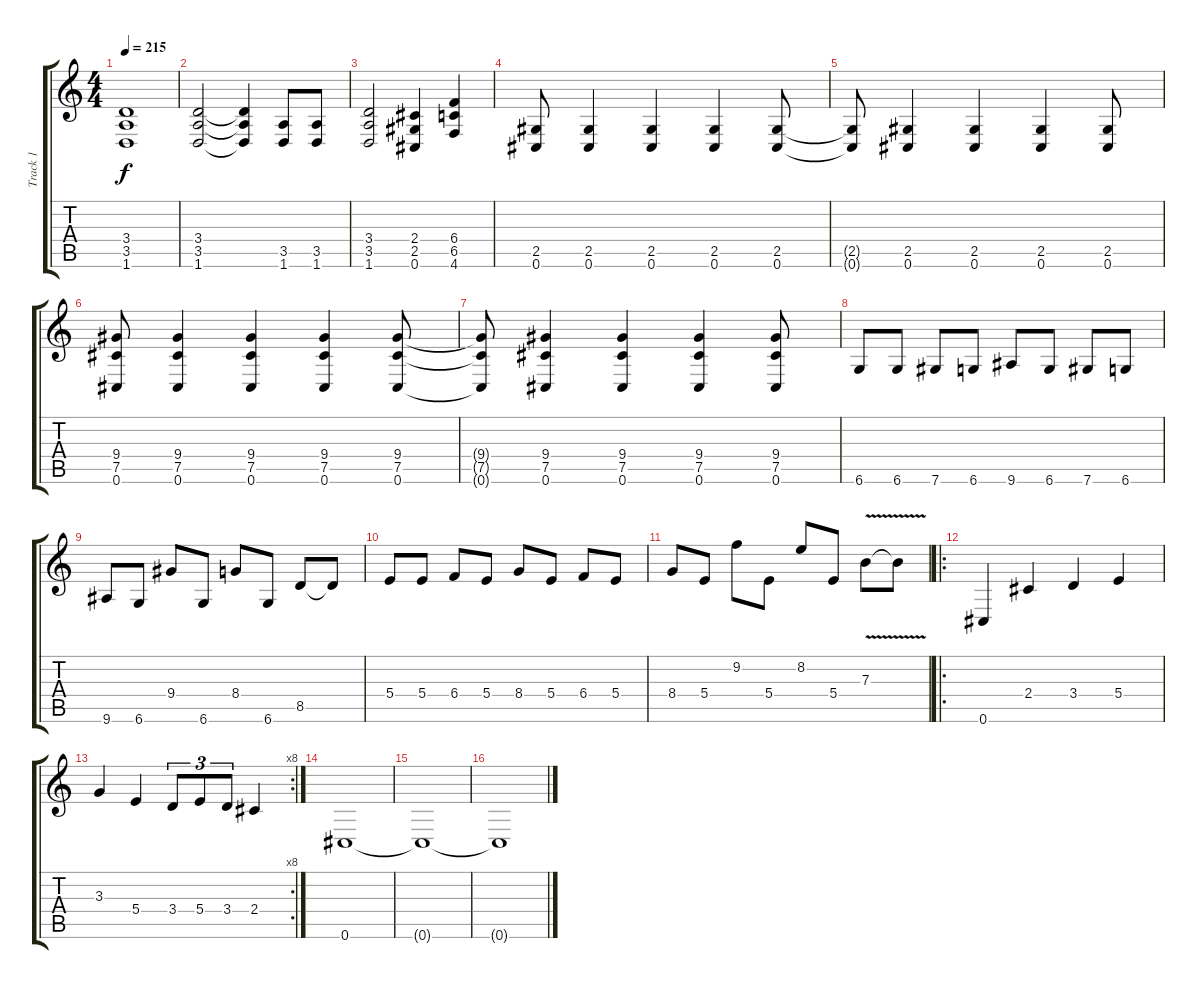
\track ("Track 1" "Track 1") {instrument electricguitarclean}
\staff {score tabs}
\tuning (Db4 Ab3 E3 B2 Gb2 Db2) {hide}
\ts (4 4)
\tempo 215
\clef g2
\ks c
(3.4{t} 3.5{t} 1.6{t}).1{dy f} |
(3.4 3.5 1.6).2 (3.4{t} 3.5{t} 1.6{t}).4 (3.5 1.6).8 (3.5 1.6).8 |
(3.4 3.5 1.6).2 (2.4 2.5 0.6).4 (6.4 6.5 4.6).4 |
(2.5 0.6).8 (2.5 0.6).4 (2.5 0.6).4 (2.5 0.6).4 (2.5 0.6).8 |
(2.5{t} 0.6{t}).8 (2.5 0.6).4 (2.5 0.6).4 (2.5 0.6).4 (2.5 0.6).8 |
(9.4 7.5 0.6).8 (9.4 7.5 0.6).4 (9.4 7.5 0.6).4 (9.4 7.5 0.6).4 (9.4 7.5 0.6).8 |
(9.4{t} 7.5{t} 0.6{t}).8 (9.4 7.5 0.6).4 (9.4 7.5 0.6).4 (9.4 7.5 0.6).4 (9.4 7.5 0.6).8 |
6.6.8 6.6.8 7.6.8 6.6.8 9.6.8 6.6.8 7.6.8 6.6.8 |
9.6.8 6.6.8 9.4.8 6.6.8 8.4.8 6.6.8 8.5.8 8.5{t}.8 |
5.4.8 5.4.8 6.4.8 5.4.8 8.4.8 5.4.8 6.4.8 5.4.8 |
8.4.8 5.4.8 9.2.8 5.4.8 8.2.8 5.4.8 7.3{v}.8 7.3{t}.8 |
\ro
0.6.4{instrument electricguitarclean} 2.4.4 3.4.4 5.4.4 |
\rc 8
3.3.4 5.4.4 3.4.8{tu (3 2)} 5.4.8{tu (3 2)} 3.4.8{tu (3 2)} 2.4.4 |
0.6.1 |
0.6{t}.1 |
0.6{t}.1
